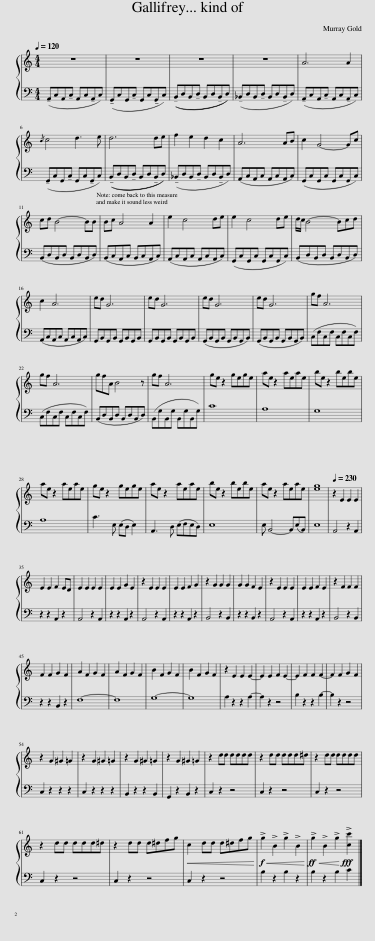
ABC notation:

X:1
%%score { 1 | 2 }
L:1/8
Q:1/4=120
M:4/4
I:linebreak $
K:C
V:1 treble
V:2 bass
V:1
 z8 | z8 | z8 | z8 | A6 A2 |$ %5
{/B} c4 d3 e | d6 de | f2 e2 d2 c2 | A6 AB | c2 G4- Gc |$ %10
 cd B4- BB | Bc A4 A2 | e2 c4 de | e2 c4 de | d/c/ B4- Bcd |$ %15
 c2 A6 | ed G6 | ed G6 | ed G6 | ed G6 | %20
 gf A6 |$ gf A6 | gfA B4 z | gf A6 | ge z2 gege | %25
 ae z2 aeae | be z2 bebe |$ ae z2 aeae | ge z2 gege | ae z2 aeae | %30
 be z2 bebe | ae z2 aeae | [eg]8 |[Q:1/4=230] z2 E2 E2 E2 |$ E2 E2 F2 ED | %35
 E2 E2 E2 E2 | E2 E2 G2 E2 | z2 E2 E2 E2 | E2 E2 F2 G2 | z2 G2 G2 G2 | %40
 G2 G2 F2 E2 | z2 E2 E2 E2 | E2 E2 F2 E2 | z2 F2 F2 F2 |$ F2 F2 G2 F2 | %45
 A2 F2 G2 F2 | A2 F2 G2 F2 | B2 F2 G2 F2 | B2 F2 G2 F2 | z2 E2 E2 E2- | %50
 E2 E2 F2 E2- | E2 F2 F2 F2- | F2 F2 G2 F2 |$ z2 G2 ^G2 =G2 | z2 G2 ^G2 =G2 | %55
 z2 G2 ^G2 =G2 | z2 G2 ^G2 =G2 | z2 dd dddd | z2 dd ddd^d | z2 dd dddd |$ %60
 z2 dd ddd^d | z2 dd d^dfg |!<(! c2 dd d^dfg!<)! |!f!!<(! !>!g2 !>!B2 !>!g2 !>!B2!<)! |!ff!!<(! !>!g2 !>!B2 !>!g2!fff! !>![cc']2!<)! |] %65
V:2
 (!tenuto!A,,C,A,,!tenuto!C, A,,C,!tenuto!A,,C,) | (!tenuto!G,,C,G,,!tenuto!C, G,,C,!tenuto!G,,C,) | ((!tenuto!B,,D,B,,!tenuto!D, B,,D,!tenuto!B,,D,)) | (!tenuto!_B,,D,B,,!tenuto!D, B,,D,!tenuto!B,,D,) | (!tenuto!A,,C,A,,!tenuto!C, A,,C,!tenuto!A,,C,) |$ %5
 (!tenuto!G,,C,G,,!tenuto!C, G,,C,!tenuto!G,,C,) | ((!tenuto!B,,D,B,,!tenuto!D, B,,D,!tenuto!B,,D,)) | (!tenuto!_B,,D,B,,!tenuto!D, B,,D,!tenuto!B,,D,) | (A,,C,A,,C, A,,C,A,,C,) | (G,,C,G,,C, G,,C,G,,C,) |$ %10
 (B,,D,B,,D, B,,D,B,,D,) | (B,,C,A,,C, B,,C,A,,C,) | (A,,C,A,,C, A,,C,A,,C,) | (G,,C,G,,C, G,,C,G,,C,) | (B,,D,B,,D, B,,D,B,,D,) |$ %15
 (A,,C,A,,C, A,,C,A,,C,) | G,,B,,G,,B,, G,,B,,G,,B,, | G,,B,,G,,B,, G,,B,,G,,B,, | (G,,B,,G,,B,, G,,B,,G,,B,,) | (G,,B,,G,,B,, G,,B,,G,,B,,) | %20
 (C,F,C,F, C,F,C,F,) |$ (C,F,C,F, C,F,C,F,) | (B,,D,B,,D, B,,D,B,,D,) | (B,,G,B,,G, B,,G,B,,G,) | C8 | %25
 A,8 | G,8 |$ A,8 | C3 E, (E,D, E,2) | A,,3 D, (E,F,E,D,) | %30
 E,8 | E, B,,4- B,,(E,B,,) | E,8 | A,,4 z2 A,,2 |$ z2 z2 A,,2 z2 | %35
 A,,4 z2 A,,2 | z2 z2 A,,2 z2 | A,,4 z2 A,,2 | z2 z2 A,,2 z2 | B,,4 z2 B,,2 | %40
 z2 z2 B,,2 z2 | A,,4 z2 A,,2 | z2 z2 A,,2 z2 | B,,4 z2 B,,2 |$ z2 z2 B,,2 z2 | %45
 F,8- | F,8 | G,8- | G,8 | A,2 z2 z2 A,2- | %50
 A,2 z2 z4 | B,2 z2 z2 B,2- | B,2 z2 z4 |$ C,2 z2 z2 z2 | C,2 z2 z2 z2 | %55
 B,,2 z2 z2 B,,2 | G,,2 z2 B,,2 z2 | C,2 z2 z4 | C,2 z2 z4 | C,2 z2 z4 |$ %60
 C,2 z2 z4 | C,2 z2 z4 | C,2 z2 z4 | B,2 z2 B,2 z2 | B,2 z2 B,2 C2 |] %65
